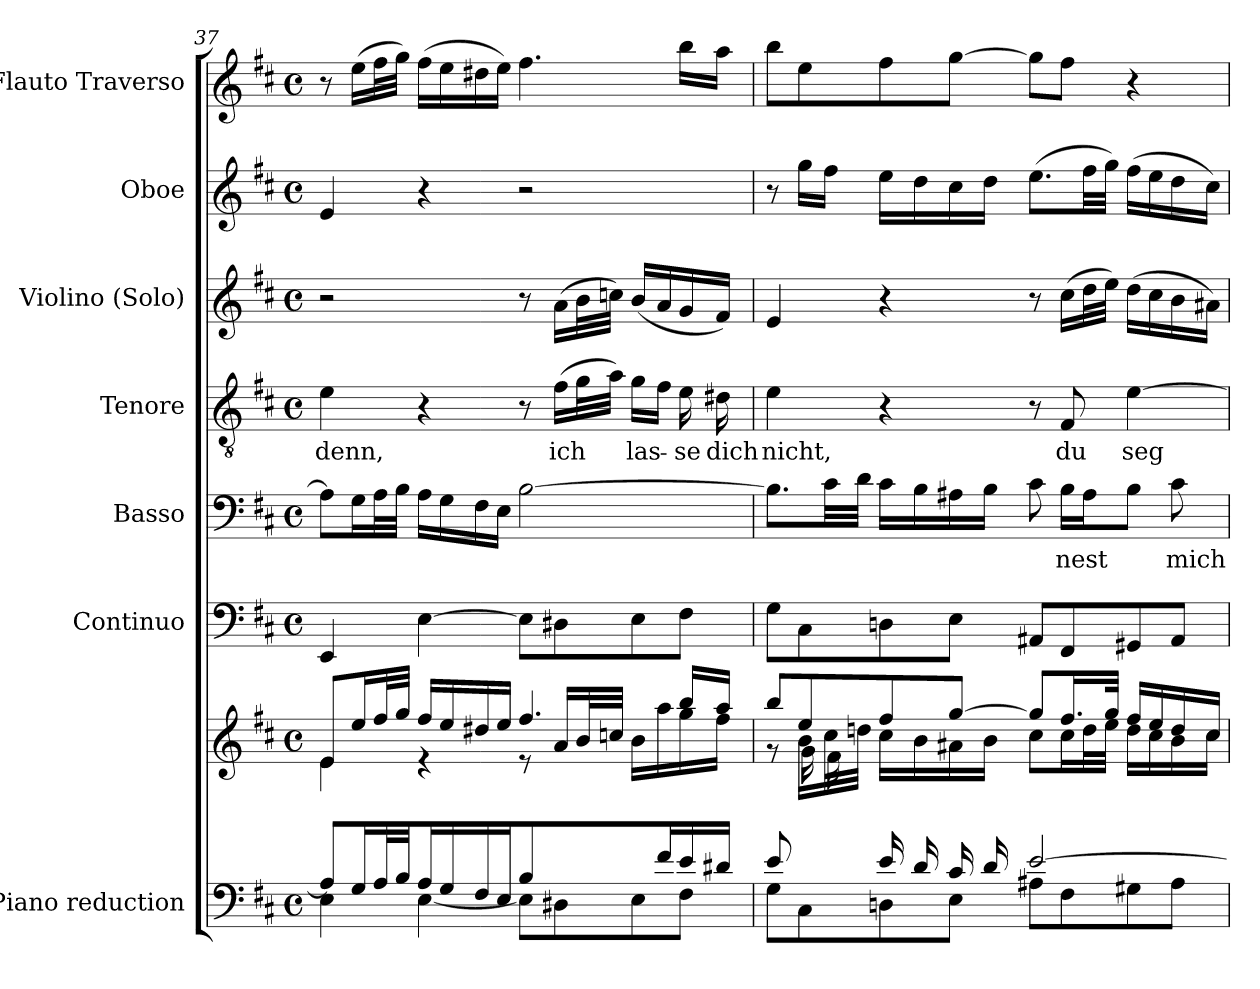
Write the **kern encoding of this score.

**kern	**kern	**kern	**kern	**text	**kern	**text	**kern	**kern	**kern
*part7	*part7	*part6	*part5	*part5	*part4	*part4	*part3	*part2	*part1
*staff8	*staff7	*staff6	*staff5	*staff5	*staff4	*staff4	*staff3	*staff2	*staff1
*I"Piano reduction	*	*I"Continuo	*I"Basso	*	*I"Tenore	*	*I"Violino (Solo)	*I"Oboe	*I"Flauto Traverso
*I'Pno	*	*	*	*	*	*	*I'Vln	*I'Ob	*I'Fl
*clefF4	*clefG2	*clefF4	*clefF4	*	*clefGv2	*	*clefG2	*clefG2	*clefG2
*k[f#c#]	*k[f#c#]	*k[f#c#]	*k[f#c#]	*	*k[f#c#]	*	*k[f#c#]	*k[f#c#]	*k[f#c#]
*M4/4	*M4/4	*M4/4	*M4/4	*	*M4/4	*	*M4/4	*M4/4	*M4/4
*met(c)	*met(c)	*met(c)	*met(c)	*	*met(c)	*	*met(c)	*met(c)	*met(c)
=37	=37	=37	=37	=37	=37	=37	=37	=37	=37
*^	*^	*	*	*	*	*	*	*	*
*	*	*	*^	*	*	*	*	*	*	*	*
!	!	!	!	!	!	!	!	!	!LO:LY:b	!	!	!
8A/L]	4E\	8e/L	4e\	8ryy	4EE/	8A\L]	.	4e\	denn,	2r	4e/	8r
*	*	*	*v	*v	*	*	*	*	*	*	*	*
16G/L	.	16ee/L	.	.	16G\L	.	.	.	.	.	(>16ee\LL
32A/L	.	32ff#/L	.	.	32A\L	.	.	.	.	.	32ff#\L
32B/JJJ	.	32gg/JJJ	.	.	32B\JJJ	.	.	.	.	.	32gg\JJJ)
16A/LL	[4E\	16ff#/LL	4r	[4E\	16A\LL	.	4r	.	.	4r	(>16ff#\LL
16G/	.	16ee/	.	.	16G\	.	.	.	.	.	16ee\
16F#/	.	16dd#X/	.	.	16F#\	.	.	.	.	.	16dd#X\
16E/JJ	.	16ee/JJ	.	.	16E\JJ	.	.	.	.	.	16ee\JJ)
8B/L	8E\L]	4.ff#/	8r	8E\L]	[2B\	.	8r	.	8r	2r	4.ff#\
*	*	*	*^	*	*	*	*	*	*	*	*
!	!	!	!	!	!	!	!	!	!LO:LY:b	!	!	!
8.ryy	8D#X\	.	16a/LL	16f#\L	8D#X\	.	.	(>16f#\LL	ich	(>16a\LL	.	.
.	.	.	32b/L	32g\L	.	.	.	32g\L	.	32b\L	.	.
.	.	.	32ccn/JJJ	32a\JJJ	.	.	.	32a\JJJ)	.	32ccn\JJJ)	.	.
!	!	!	!	!	!	!	!	!	!LO:LY:b	!	!	!
.	8E\	.	16b/LL	16g\LL	8E\	.	.	16g\LL	las-	(<16b/LL	.	.
16f#/	.	.	16aa\	8.ryy	.	.	.	16f#\JJ	.	16a/	.	.
!	!	!	!	!	!	!	!	!	!LO:LY:b	!	!	!
16e/	8F#\J	16bb/LL	16gg\	.	8F#\J	.	.	16e\	-se	16g/	.	16bb\LL
!	!	!	!	!	!	!	!	!	!LO:LY:b	!	!	!
16d#X/JJ	.	16aa/JJ	16ff#\JJ	.	.	.	.	16d#X\	dich	16f#/JJ)	.	16aa\JJ
!!LO:LB:g=z
=38	=38	=38	=38	=38	=38	=38	=38	=38	=38	=38	=38	=38
!	!	!	!	!	!	!	!	!	!LO:LY:b	!	!	!
8e/L	8G\L	8bb/L	8r	8ryy	8G\L	8.B\L]	.	4e\	nicht,	4e/	8r	8bb\L
8ryy	8C#\	8ee/	16b\LL	16g\L	8C#\	.	.	.	.	.	16gg\LL	8ee\
.	.	.	32cc#\L	16f#\JJ	.	32c#\LL	.	.	.	.	16ff#\JJ	.
.	.	.	32ddn\JJJ	.	.	32d\JJJ	.	.	.	.	.	.
16e/LL	8Dn\	8ff#/	16cc#\LL	2.ryy	8Dn\	16c#\LL	.	4r	.	4r	16ee\LL	8ff#\
16d/	.	.	16b\	.	.	16B\	.	.	.	.	16dd\	.
16c#/	8E\J	[8gg/J	16a#X\	.	8E\J	16A#X\	.	.	.	.	16cc#\	[8gg\J
16d/JJ	.	.	16b\JJ	.	.	16B\JJ	.	.	.	.	16dd\JJ	.
[2e/	8A#X\L	8gg/L]	8cc#\L	.	8AA#X/L	8c#\	.	8r	.	8r	(>8.ee\L	8gg\L]
!	!	!	!	!	!	!	!LO:LY:b	!	!LO:LY:b	!	!	!
.	8F#\	16.ff#/L	16cc#\L	.	8FF#/	16B\LL	-nest	8F#/	du	(>16cc#\LL	.	8ff#\J
.	.	.	32dd\L	.	.	16A#\J	.	.	.	32dd\L	32ff#\LL	.
.	.	32gg/JJk	32ee\JJJ	.	.	.	.	.	.	32ee\JJJ)	32gg\JJJ)	.
!	!	!	!	!	!	!	!	!	!LO:LY:b	!	!	!
.	8G#X\	16ff#/LL	16dd\LL	.	8GG#X/	8B\J	.	[4e\	seg-	(>16dd\LL	(>16ff#\LL	4r
.	.	16ee/	16cc#\	.	.	.	.	.	.	16cc#\	16ee\	.
!	!	!	!	!	!	!	!LO:LY:b	!	!	!	!	!
.	8A#\J	16dd/	16b\	.	8AA#/J	8c#\	mich	.	.	16b\	16dd\	.
.	.	16cc#/JJ	16cc#\JJ	.	.	.	.	.	.	16a#X\JJ)	16cc#\JJ)	.
*v	*v	*	*	*	*	*	*	*	*	*	*	*
*	*v	*v	*v	*	*	*	*	*	*	*	*
=	=	=	=	=	=	=	=	=	=
*-	*-	*-	*-	*-	*-	*-	*-	*-	*-
